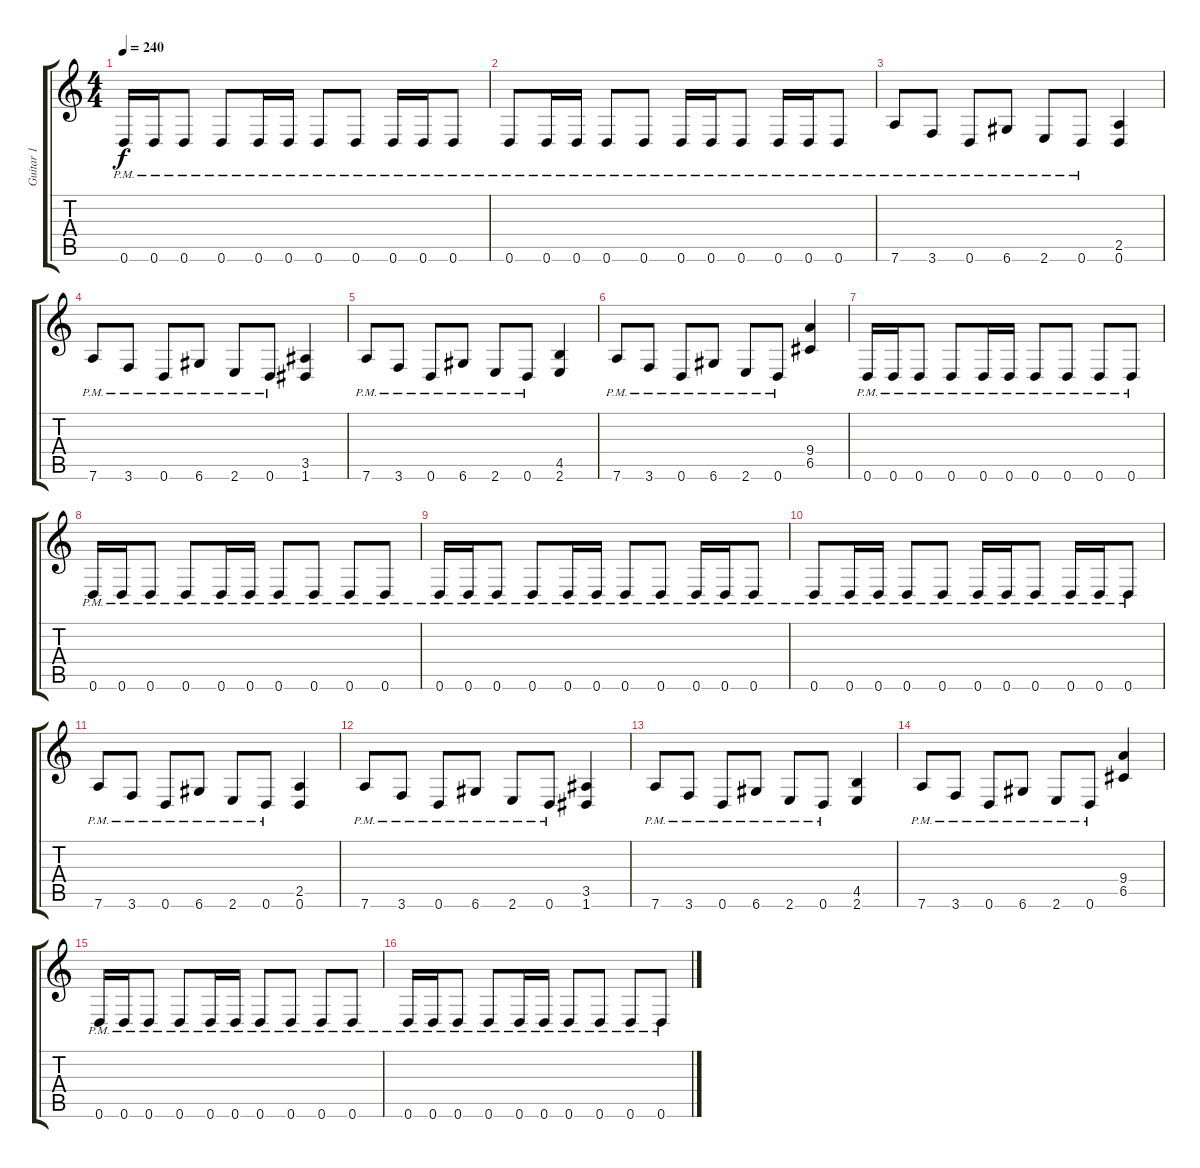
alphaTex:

\track ("Guitar 1" "Guitar 1") {instrument distortionguitar}
\staff {score tabs}
\tuning (D4 A3 F3 C3 G2 D2) {hide}
\ts (4 4)
\tempo 240
\clef g2
\ks c
0.6{pm}.16{dy f} 0.6{pm}.16 0.6{pm}.8 0.6{pm}.8 0.6{pm}.16 0.6{pm}.16 0.6{pm}.8 0.6{pm}.8 0.6{pm}.16 0.6{pm}.16 0.6{pm}.8 |
0.6{pm}.8 0.6{pm}.16 0.6{pm}.16 0.6{pm}.8 0.6{pm}.8 0.6{pm}.16 0.6{pm}.16 0.6{pm}.8 0.6{pm}.16 0.6{pm}.16 0.6{pm}.8 |
7.6{pm}.8 3.6{pm}.8 0.6{pm}.8 6.6{pm}.8 2.6{pm}.8 0.6{pm}.8 (2.5 0.6).4 |
7.6{pm}.8 3.6{pm}.8 0.6{pm}.8 6.6{pm}.8 2.6{pm}.8 0.6{pm}.8 (3.5 1.6).4 |
7.6{pm}.8 3.6{pm}.8 0.6{pm}.8 6.6{pm}.8 2.6{pm}.8 0.6{pm}.8 (4.5 2.6).4 |
7.6{pm}.8 3.6{pm}.8 0.6{pm}.8 6.6{pm}.8 2.6{pm}.8 0.6{pm}.8 (9.4 6.5).4 |
0.6{pm}.16 0.6{pm}.16 0.6{pm}.8 0.6{pm}.8 0.6{pm}.16 0.6{pm}.16 0.6{pm}.8 0.6{pm}.8 0.6{pm}.8 0.6{pm}.8 |
0.6{pm}.16 0.6{pm}.16 0.6{pm}.8 0.6{pm}.8 0.6{pm}.16 0.6{pm}.16 0.6{pm}.8 0.6{pm}.8 0.6{pm}.8 0.6{pm}.8 |
0.6{pm}.16 0.6{pm}.16 0.6{pm}.8 0.6{pm}.8 0.6{pm}.16 0.6{pm}.16 0.6{pm}.8 0.6{pm}.8 0.6{pm}.16 0.6{pm}.16 0.6{pm}.8 |
0.6{pm}.8 0.6{pm}.16 0.6{pm}.16 0.6{pm}.8 0.6{pm}.8 0.6{pm}.16 0.6{pm}.16 0.6{pm}.8 0.6{pm}.16 0.6{pm}.16 0.6{pm}.8 |
7.6{pm}.8 3.6{pm}.8 0.6{pm}.8 6.6{pm}.8 2.6{pm}.8 0.6{pm}.8 (2.5 0.6).4 |
7.6{pm}.8 3.6{pm}.8 0.6{pm}.8 6.6{pm}.8 2.6{pm}.8 0.6{pm}.8 (3.5 1.6).4 |
7.6{pm}.8 3.6{pm}.8 0.6{pm}.8 6.6{pm}.8 2.6{pm}.8 0.6{pm}.8 (4.5 2.6).4 |
7.6{pm}.8 3.6{pm}.8 0.6{pm}.8 6.6{pm}.8 2.6{pm}.8 0.6{pm}.8 (9.4 6.5).4 |
0.6{pm}.16 0.6{pm}.16 0.6{pm}.8 0.6{pm}.8 0.6{pm}.16 0.6{pm}.16 0.6{pm}.8 0.6{pm}.8 0.6{pm}.8 0.6{pm}.8 |
0.6{pm}.16 0.6{pm}.16 0.6{pm}.8 0.6{pm}.8 0.6{pm}.16 0.6{pm}.16 0.6{pm}.8 0.6{pm}.8 0.6{pm}.8 0.6{pm}.8
